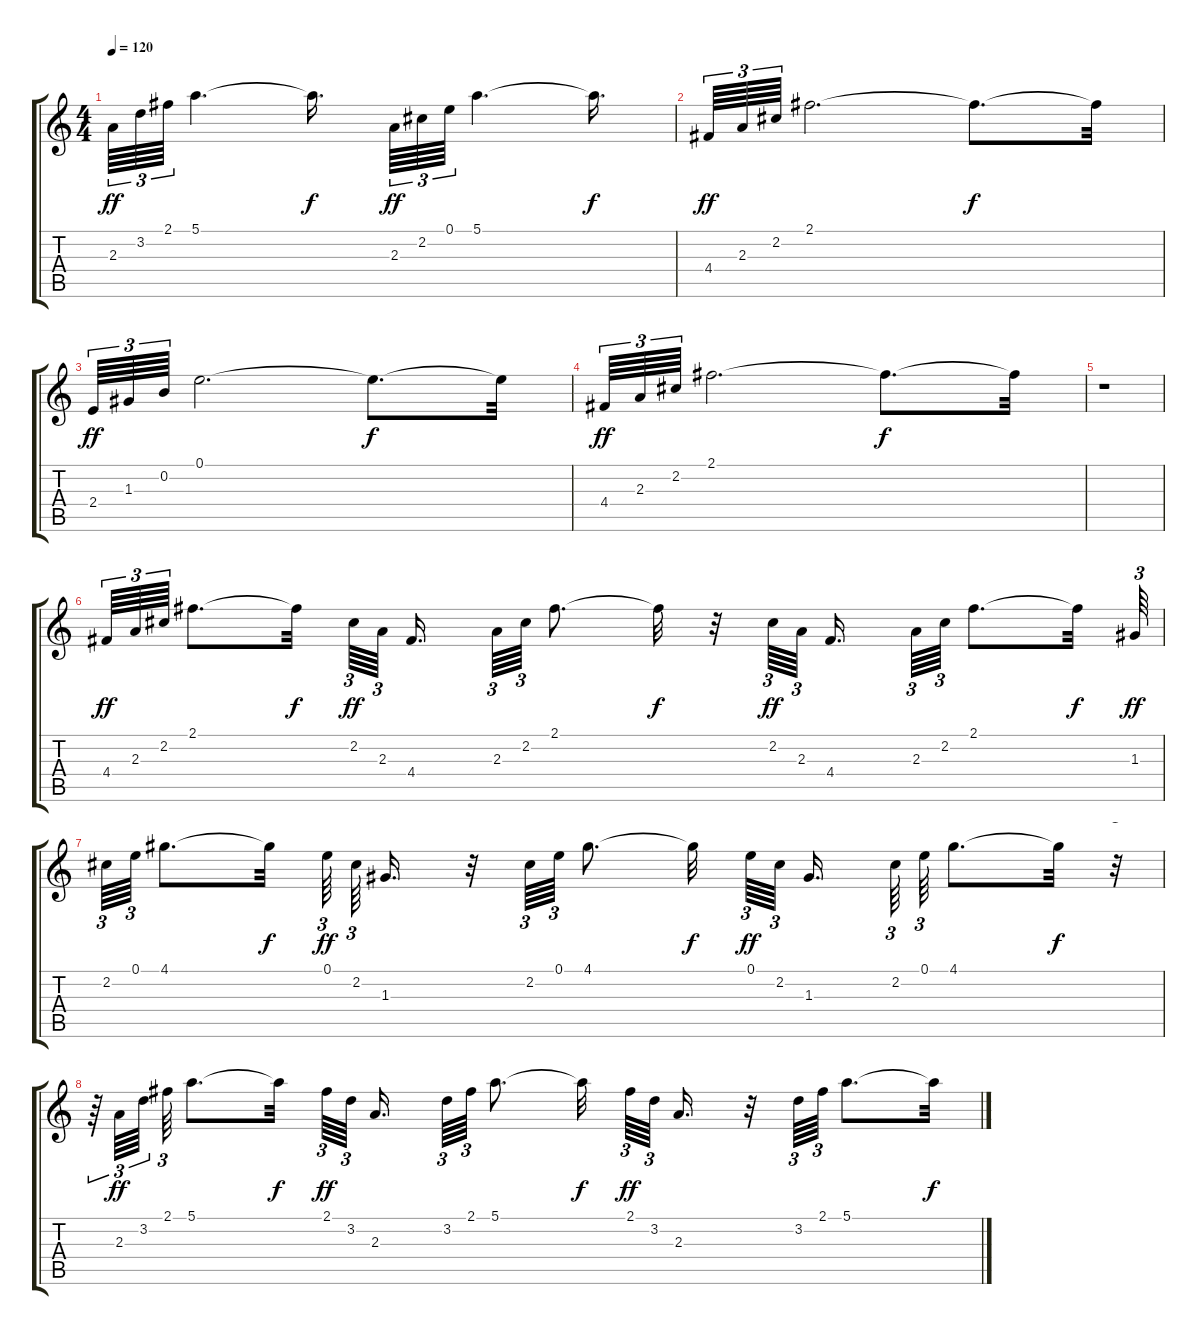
\track "" {instrument electricguitarjazz}
\staff {score tabs}
\tuning (E4 B3 G3 D3 A2 E2) {hide}
\ts (4 4)
\tempo 120
\clef g2
\ks c
2.3.64{tu (3 2) dy ff} 3.2.64{tu (3 2)} 2.1.64{tu (3 2)} 5.1.4{d} 5.1{t}.16{d dy f} 2.3.64{tu (3 2) dy ff} 2.2.64{tu (3 2)} 0.1.64{tu (3 2)} 5.1.4{d} 5.1{t}.16{d dy f} |
4.4.64{tu (3 2) dy ff} 2.3.64{tu (3 2)} 2.2.64{tu (3 2)} 2.1.2{d} 2.1{t}.8{d dy f} 2.1{t}.32 |
2.4.64{tu (3 2) dy ff} 1.3.64{tu (3 2)} 0.2.64{tu (3 2)} 0.1.2{d} 0.1{t}.8{d dy f} 0.1{t}.32 |
4.4.64{tu (3 2) dy ff} 2.3.64{tu (3 2)} 2.2.64{tu (3 2)} 2.1.2{d} 2.1{t}.8{d dy f} 2.1{t}.32 |
r.1 |
4.4.64{tu (3 2) dy ff} 2.3.64{tu (3 2)} 2.2.64{tu (3 2)} 2.1.8{d} 2.1{t}.32{dy f} 2.2.64{tu (3 2) dy ff} 2.3.64{tu (3 2)} 4.4.16{d} 2.3.64{tu (3 2)} 2.2.64{tu (3 2)} 2.1.8{d} 2.1{t}.32{dy f} r.32 2.2.64{tu (3 2) dy ff} 2.3.64{tu (3 2)} 4.4.16{d} 2.3.64{tu (3 2)} 2.2.64{tu (3 2)} 2.1.8{d} 2.1{t}.32{dy f} 1.3.64{tu (3 2) dy ff} |
2.2.64{tu (3 2)} 0.1.64{tu (3 2)} 4.1.8{d} 4.1{t}.32{dy f} 0.1.64{tu (3 2) dy ff} 2.2.64{tu (3 2)} 1.3.16{d} r.32 2.2.64{tu (3 2)} 0.1.64{tu (3 2)} 4.1.8{d} 4.1{t}.32{dy f} 0.1.64{tu (3 2) dy ff} 2.2.64{tu (3 2)} 1.3.16{d} 2.2.64{tu (3 2)} 0.1.64{tu (3 2)} 4.1.8{d} 4.1{t}.32{dy f} r.32{tu (3 2)} |
r.64{tu (3 2)} 2.3.64{tu (3 2) dy ff} 3.2.64{tu (3 2)} 2.1.64{tu (3 2)} 5.1.8{d} 5.1{t}.32{dy f} 2.1.64{tu (3 2) dy ff} 3.2.64{tu (3 2)} 2.3.16{d} 3.2.64{tu (3 2)} 2.1.64{tu (3 2)} 5.1.8{d} 5.1{t}.32{dy f} 2.1.64{tu (3 2) dy ff} 3.2.64{tu (3 2)} 2.3.16{d} r.32 3.2.64{tu (3 2)} 2.1.64{tu (3 2)} 5.1.8{d} 5.1{t}.32{dy f}
